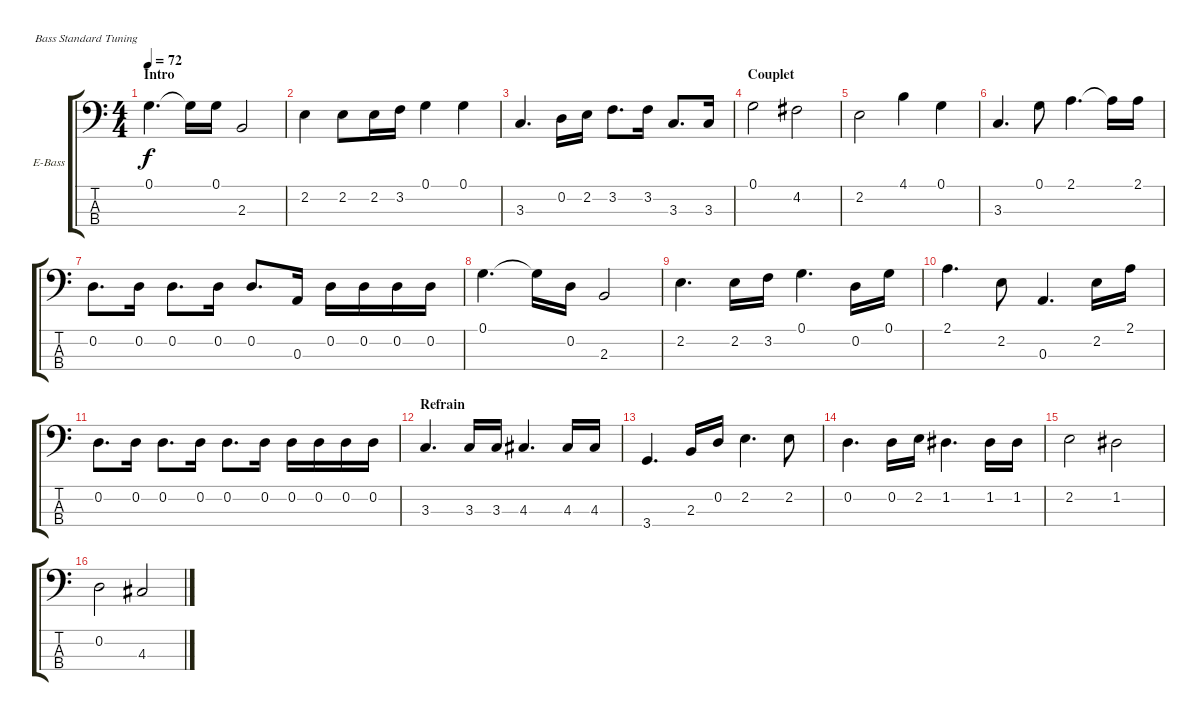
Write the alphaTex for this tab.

\bracketExtendMode groupsimilarinstruments
\firstSystemTrackNameOrientation horizontal
\otherSystemsTrackNameOrientation horizontal
\track ("John Deacon" "E-Bass") {multiBarRest instrument electricbassfinger}
\staff {score tabs}
\tuning (G2 D2 A1 E1)
\ts (4 4)
\section ("" "Intro")
\tempo 72
\clef f4
\ks c
0.1.4{d dy f instrument electricbassfinger} 0.1{t}.16 0.1.16 2.3.2 |
2.2.4 2.2.8 2.2.16 3.2.16 0.1.4 0.1.4 |
3.3.4{d} 0.2.16 2.2.16 3.2.8{d} 3.2.16 3.3.8{d} 3.3.16 |
\section ("" "Couplet")
0.1.2 4.2.2 |
2.2.2 4.1.4 0.1.4 |
3.3.4{d} 0.1.8 2.1.4{d} 2.1{t}.16 2.1.16 |
0.2.8{d} 0.2.16 0.2.8{d} 0.2.16 0.2.8{d} 0.3.16 0.2.16 0.2.16 0.2.16 0.2.16 |
0.1.4{d} 0.1{t}.16 0.2.16 2.3.2 |
2.2.4{d} 2.2.16 3.2.16 0.1.4{d} 0.2.16 0.1.16 |
2.1.4{d} 2.2.8 0.3.4{d} 2.2.16 2.1.16 |
0.2.8{d} 0.2.16 0.2.8{d} 0.2.16 0.2.8{d} 0.2.16 0.2.16 0.2.16 0.2.16 0.2.16 |
\section ("" "Refrain")
3.3.4{d} 3.3.16 3.3.16 4.3.4{d} 4.3.16 4.3.16 |
3.4.4{d} 2.3.16 0.2.16 2.2.4{d} 2.2.8 |
0.2.4{d} 0.2.16 2.2.16 1.2.4{d} 1.2.16 1.2.16 |
2.2.2 1.2.2 |
0.2.2 4.3.2
